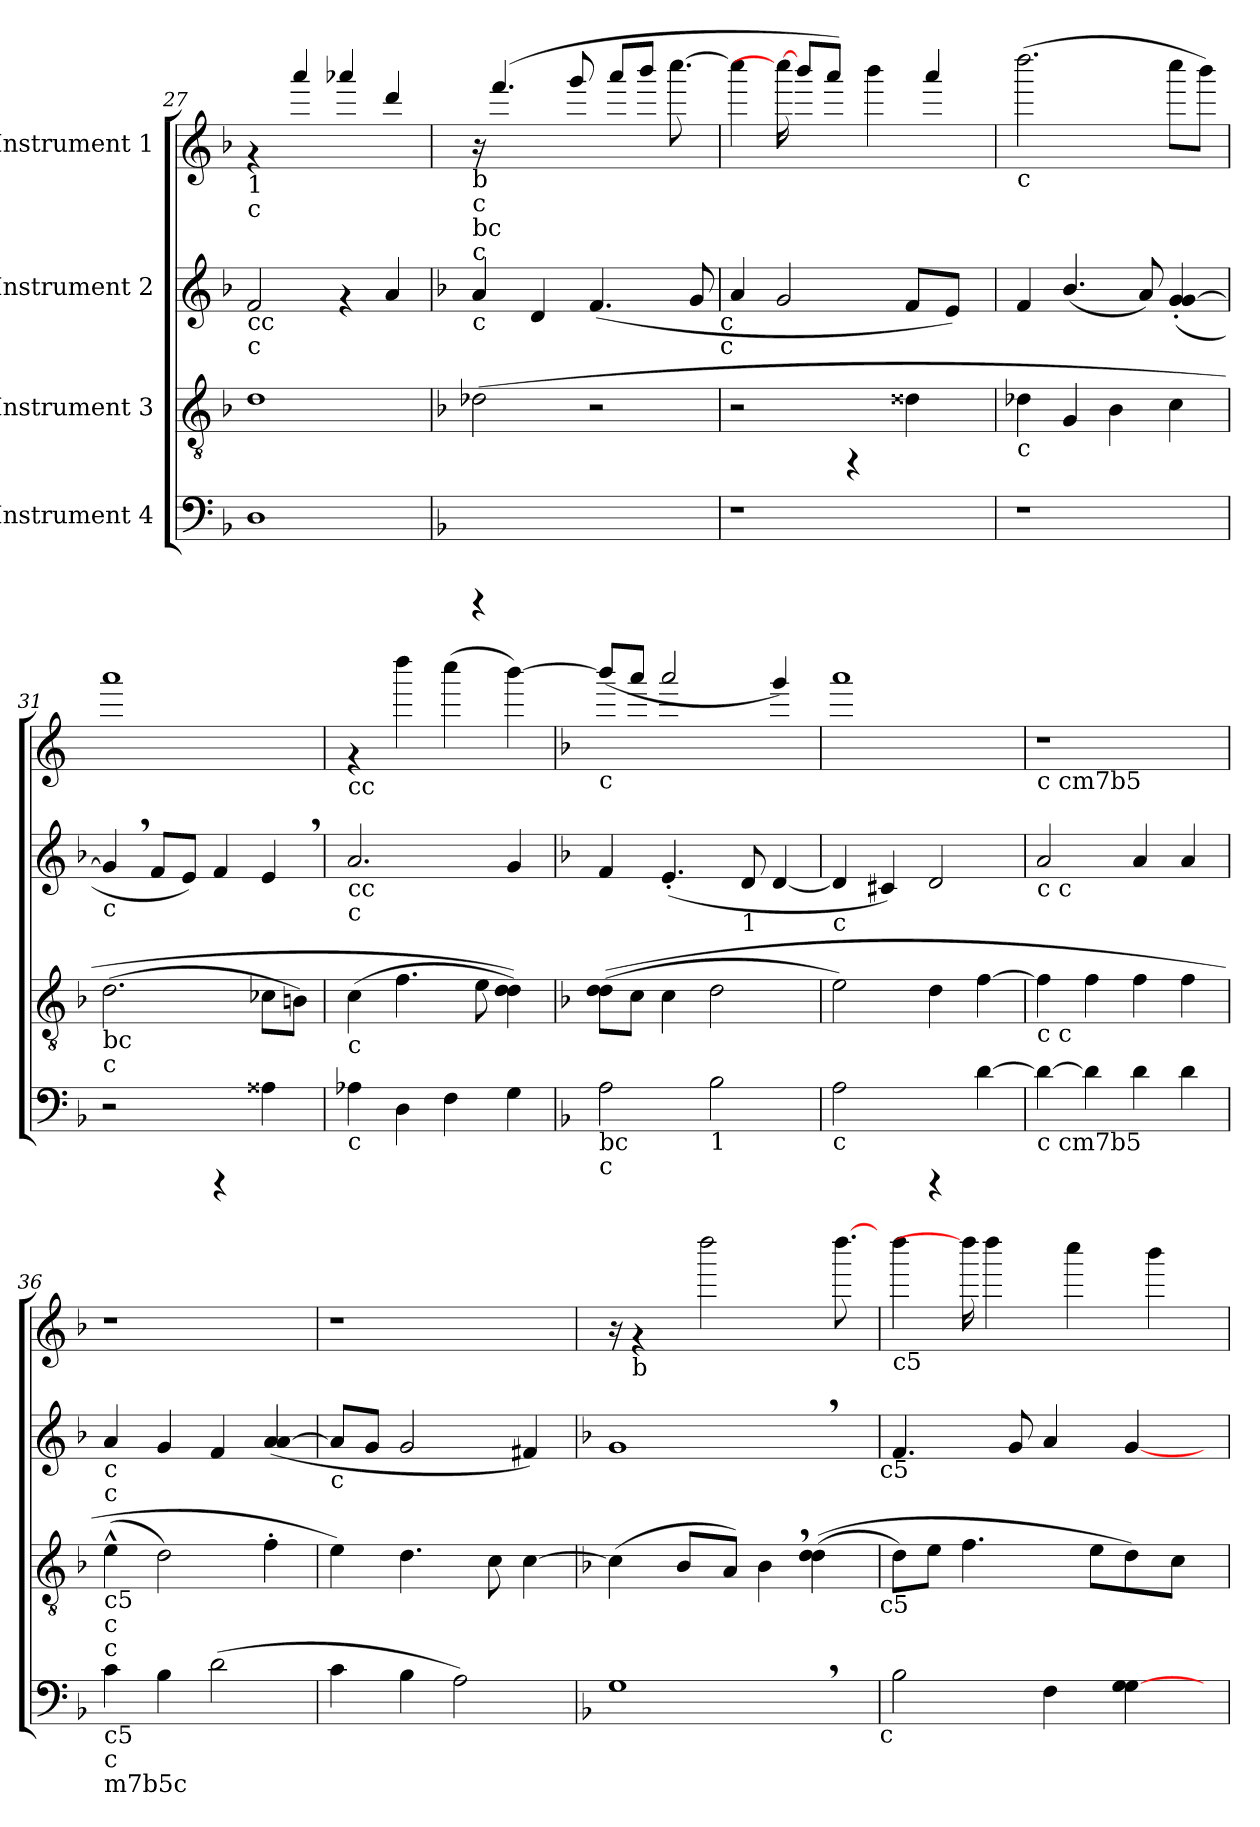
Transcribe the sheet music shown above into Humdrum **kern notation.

**kern	**kern	**kern	**kern
*part4	*part3	*part2	*part1
*staff4	*staff3	*staff2	*staff1
*I"Instrument 4	*I"Instrument 3	*I"Instrument 2	*I"Instrument 1
*clefF4	*clefGv2	*clefG2	*clefG2
*k[b-]	*k[b-]	*k[b-]	*k[b-]
*F:	*F:	*F:	*F:
=27	=27	=27	=27
!	!	!	!LO:TX:b:t=1
!	!	!	!LO:TX:b:t=c
!	!	!LO:TX:b:t=cc	!
!	!	!LO:TX:b:t=c	!
1D	1d	2f/	4rf
.	.	.	4aaa/
.	.	4rf	4aaa-/
.	.	4a/	4ddd/
!!LO:PB:g=z
=28	=28	=28	=28
*	*	*	*k[]
*	*	*	*C:
!	!	!	!LO:TX:b:t=b
!	!	!	!LO:TX:b:t=c
!	!	!	!LO:TX:b:t=bc
!	!	!	!LO:TX:b:t=c
!	!	!LO:TX:b:t=c	!
4rBBBB	(<2d-\	4a/	16r
.	.	.	(>4.fff/
2.ryy	.	4d/	.
.	.	.	8ggg/
.	2r	(<4.f/	.
.	.	.	8aaa/L
.	.	.	8bbb/J
.	.	.	[>8.cccc\
.	.	8g/	.
!	!	!LO:TX:b:t=c	!
!	!	!LO:TX:b:t=c	!
=29	=29	=29	=29
1r	2r	4a/	4cccc\]
.	.	2g/	16cccc\_
.	.	.	8bbb/L
.	.	.	8aaa/J)
.	4rFF	.	.
.	.	.	4bbb\
.	4d##X\	8f/L	.
.	.	.	4aaa/
.	.	8e/J)	.
16ryy	16ryy	16ryy	.
=30	=30	=30	=30
!	!	!	!LO:TX:b:t=c
!	!LO:TX:b:t=c	!	!
1r	4d-\	4f/	(>2.dddd\
.	4G/	(<4.b-/	.
.	4B-\	.	.
.	.	8a/)	.
.	4c\	(<4g/'< [<4g/'<	8cccc\L
.	.	.	8bbb\J)
=31	=31	=31	=31
!	!	!LO:TX:b:t=c	!
!	!LO:TX:b:t=bc	!	!
!	!LO:TX:b:t=c	!	!
2r	(>2.d\	4g,>/]	1aaa
.	.	8f/L	.
.	.	8e/J)	.
4rCCC	.	4f/	.
4A##X\	8c-\L	4e,</	.
.	8Bn\J)	.	.
=32	=32	=32	=32
!	!	!	!LO:TX:b:t=cc
!	!	!LO:TX:b:t=cc	!
!	!	!LO:TX:b:t=c	!
!	!LO:TX:b:t=c	!	!
!LO:TX:b:t=c	!	!	!
4A-\	(>4c\	2.a/	4rf
4D\	4.f\	.	4dddd\
4F\	.	.	(>4cccc\
.	8e\	.	.
4G\	4d\ 4d\))	4g/	[<4bbb\)
!!LO:LB:g=z
=33	=33	=33	=33
*	*	*	*k[b-]
*	*	*	*F:
!	!	!	!LO:TX:b:t=c
!LO:TX:b:t=bc	!	!	!
!LO:TX:b:t=c	!	!	!
2A\	(<(>8d\ 8d\L	4f/	(>8bbb/L]
.	8c\J	.	8aaa/J
.	4c\	(<4.e'</	2aaa/
!LO:TX:b:t=1	!	!	!
2B-\	2d\	.	.
!	!	!LO:TX:b:t=1	!
.	.	8d/	.
.	.	[<4d/	4ggg/)
=34	=34	=34	=34
!	!	!LO:TX:b:t=c	!
!LO:TX:b:t=c	!	!	!
2A\	2e\)	4d/]	1aaa
.	.	4c#X/)	.
4rCCC	4d\	2d/	.
[>4d\	[>4f\	.	.
=35	=35	=35	=35
!	!	!	!LO:TX:b:t=c cm7b5
!	!	!LO:TX:b:t=c c	!
!	!LO:TX:b:t=c c	!	!
!LO:TX:b:t=c cm7b5	!	!	!
4d\_>	4f\]	2a/	1r
4d\]	4f\	.	.
4d\	4f\	4a/	.
4d\	4f\	4a/	.
=36	=36	=36	=36
!	!	!LO:TX:b:t=c	!
!	!	!LO:TX:b:t=c	!
!	!LO:TX:b:t=c5	!	!
!	!LO:TX:b:t=c	!	!
!	!LO:TX:b:t=c	!	!
!LO:TX:b:t=c5	!	!	!
!LO:TX:b:t=c	!	!	!
!LO:TX:b:t=m7b5c	!	!	!
4c\	(>4e^^>\	4a/	1r
4B-\	2d\)	4g/	.
(>2d\	.	4f/	.
.	4f'<\	(<4a/ [<4a/	.
=37	=37	=37	=37
!	!	!LO:TX:b:t=c	!
4c\	4e\)	8a/L]	1r
.	.	8g/J	.
4B-\	4.d\	2g/	.
2A\)	.	.	.
.	8c\	.	.
.	[<4c\	4f#X/)	.
!!LO:LB:g=z
=38	=38	=38	=38
*	*	*	*k[]
*	*	*	*C:
1G,<	(>4c\]	1g,<	16r
!	!	!	!LO:TX:b:t=b
.	.	.	4rf
.	8B-/L	.	.
.	.	.	2dddd\
.	8A/J)	.	.
.	4B-,<\	.	.
.	(>(>4d\ 4d\	.	.
.	.	.	[8.dddd\
!	!	!LO:TX:b:t=c5	!
!	!LO:TX:b:t=c5	!	!
!LO:TX:b:t=c	!	!	!
=39	=39	=39	=39
!	!	!	!LO:TX:b:t=c5
2B-\	8d\L)	4.f/	4dddd\
.	8e\J	.	.
.	4.f\	.	16dddd\]
.	.	.	4dddd\
.	.	8g/	.
4F\	.	4a/	.
.	.	.	4cccc\
.	8e\L	.	.
4G\ [>4G\	8d\)	[<4g/	.
.	.	.	4bbb\
.	8c\J	.	.
16ryy	16ryy	16ryy	.
=	=	=	=
*-	*-	*-	*-
